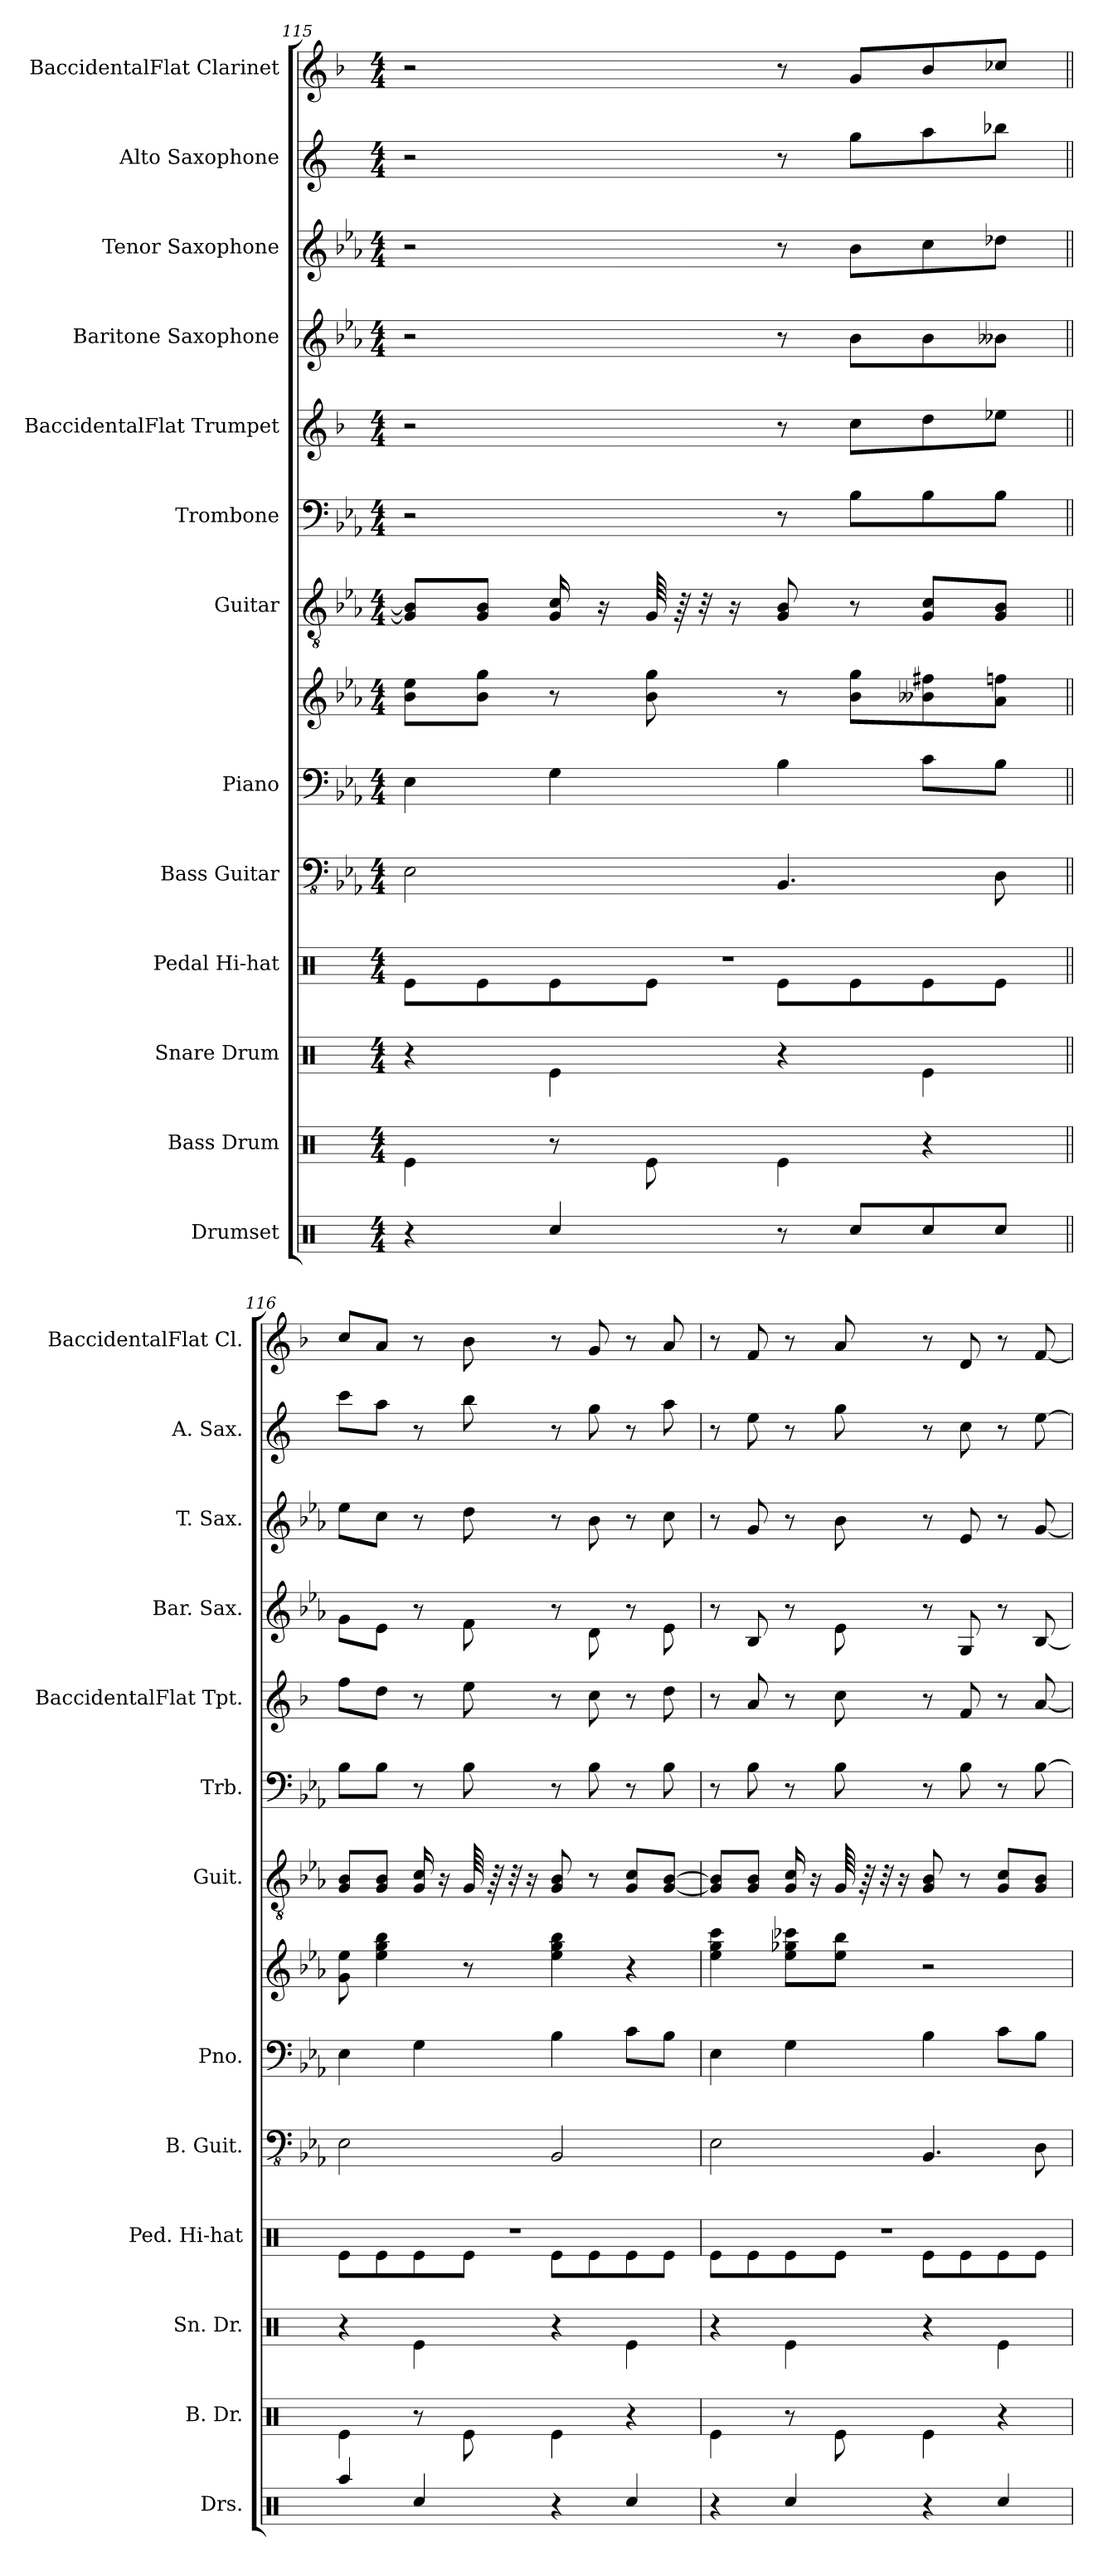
**kern	**kern	**kern	**kern	**kern	**kern	**kern	**kern	**kern	**kern	**kern	**kern	**kern	**kern
*part13	*part12	*part11	*part10	*part9	*part8	*part8	*part7	*part6	*part5	*part4	*part3	*part2	*part1
*staff14	*staff13	*staff12	*staff11	*staff10	*staff9	*staff8	*staff7	*staff6	*staff5	*staff4	*staff3	*staff2	*staff1
*I"Drumset	*I"Bass Drum	*I"Snare Drum	*I"Pedal Hi-hat	*I"Bass Guitar	*I"Piano	*	*I"Guitar	*I"Trombone	*I"BaccidentalFlat Trumpet	*I"Baritone Saxophone	*I"Tenor Saxophone	*I"Alto Saxophone	*I"BaccidentalFlat Clarinet
*I'Drs.	*I'B. Dr.	*I'Sn. Dr.	*I'Ped. Hi-hat	*I'B. Guit.	*I'Pno.	*	*I'Guit.	*I'Trb.	*I'BaccidentalFlat Tpt.	*I'Bar. Sax.	*I'T. Sax.	*I'A. Sax.	*I'BaccidentalFlat Cl.
!!LO:PB:g=z
*clefX	*clefX	*clefX	*clefX	*clefFv4	*clefF4	*clefG2	*clefGv2	*clefF4	*clefG2	*clefG2	*clefG2	*clefG2	*clefG2
*	*	*	*	*	*	*	*	*	*ITrd1c2	*ITrd12c21	*ITrd8c14	*ITrd5c9	*ITrd1c2
*k[]	*k[]	*k[]	*k[]	*k[b-e-a-]	*k[b-e-a-]	*k[b-e-a-]	*k[b-e-a-]	*k[b-e-a-]	*k[b-e-a-]	*k[b-e-a-]	*k[b-e-a-]	*k[b-e-a-]	*k[b-e-a-]
*M4/4	*M4/4	*M4/4	*M4/4	*M4/4	*M4/4	*M4/4	*M4/4	*M4/4	*M4/4	*M4/4	*M4/4	*M4/4	*M4/4
=115	=115	=115	=115	=115	=115	=115	=115	=115	=115	=115	=115	=115	=115
*	*	*	*^	*	*	*	*	*	*	*	*	*	*
4r	4Re\	4r	1r	8Re\L	2EE-\	4E-\	8b-\ 8ee-\L	8G/] 8B-/]L	2r	2r	2r	2r	2r	2r
.	.	.	.	8Re\	.	.	8b-\ 8gg\J	8G/ 8B-/J	.	.	.	.	.	.
4Rcc/	8r	4Re\	.	8Re\	.	4G\	8r	16G/ 16c/	.	.	.	.	.	.
.	.	.	.	.	.	.	.	16r	.	.	.	.	.	.
.	8Re\	.	.	8Re\J	.	.	8b-\ 8gg\	64G/	.	.	.	.	.	.
.	.	.	.	.	.	.	.	64r	.	.	.	.	.	.
.	.	.	.	.	.	.	.	32r	.	.	.	.	.	.
.	.	.	.	.	.	.	.	16r	.	.	.	.	.	.
8r	4Re\	4r	.	8Re\L	4.BBB-/	4B-\	8r	8G/ 8B-/	8r	8r	8r	8r	8r	8r
8Rcc/L	.	.	.	8Re\	.	.	8b-\ 8gg\L	8r	8B-\L	8b-\L	8B-\L	8B-\L	8b-\L	8f/L
8Rcc/	4r	4Re\	.	8Re\	.	8c\L	8b--X\ 8ff#X\	8G/ 8c/L	8B-\	8cc\	8B-\	8c\	8cc\	8a-/
8Rcc/J	.	.	.	8Re\J	8DD\	8B-\J	8a-\ 8ffn\J	8G/ 8B-/J	8B-\J	8dd-X\J	8B--X\J	8d-X\J	8dd-X\J	8b--X/J
=116||	=116||	=116||	=116||	=116||	=116||	=116||	=116||	=116||	=116||	=116||	=116||	=116||	=116||	=116||
4Raa/	4Re\	4r	1r	8Re\L	2EE-\	4E-\	8g\ 8ee-\	8G/ 8B-/L	8B-\L	8ee-\L	8G\L	8e-\L	8ee-\L	8b-/L
.	.	.	.	8Re\	.	.	4ee-\ 4gg\ 4bb-\	8G/ 8B-/J	8B-\J	8cc\J	8E-\J	8c\J	8cc\J	8g/J
4Rcc/	8r	4Re\	.	8Re\	.	4G\	.	16G/ 16c/	8r	8r	8r	8r	8r	8r
.	.	.	.	.	.	.	.	16r	.	.	.	.	.	.
.	8Re\	.	.	8Re\J	.	.	8r	64G/	8B-\	8dd\	8F\	8d\	8dd\	8a-\
.	.	.	.	.	.	.	.	64r	.	.	.	.	.	.
.	.	.	.	.	.	.	.	32r	.	.	.	.	.	.
.	.	.	.	.	.	.	.	16r	.	.	.	.	.	.
4r	4Re\	4r	.	8Re\L	2BBB-/	4B-\	4ee-\ 4gg\ 4bb-\	8G/ 8B-/	8r	8r	8r	8r	8r	8r
.	.	.	.	8Re\	.	.	.	8r	8B-\	8b-\	8D\	8B-\	8b-\	8f/
4Rcc/	4r	4Re\	.	8Re\	.	8c\L	4r	8G/ 8c/L	8r	8r	8r	8r	8r	8r
.	.	.	.	8Re\J	.	8B-\J	.	[8G/ [8B-/J	8B-\	8cc\	8E-\	8c\	8cc\	8g/
!!LO:PB:g=z
=117	=117	=117	=117	=117	=117	=117	=117	=117	=117	=117	=117	=117	=117	=117
4r	4Re\	4r	1r	8Re\L	2EE-\	4E-\	4ee-\ 4gg\ 4ccc\	8G/] 8B-/]L	8r	8r	8r	8r	8r	8r
.	.	.	.	8Re\	.	.	.	8G/ 8B-/J	8B-\	8g/	8BB-/	8G/	8g\	8e-/
4Rcc/	8r	4Re\	.	8Re\	.	4G\	8ee-\ 8gg-X\ 8ccc-X\L	16G/ 16c/	8r	8r	8r	8r	8r	8r
.	.	.	.	.	.	.	.	16r	.	.	.	.	.	.
.	8Re\	.	.	8Re\J	.	.	8ee-\ 8bb-\J	64G/	8B-\	8b-\	8E-\	8B-\	8b-\	8g/
.	.	.	.	.	.	.	.	64r	.	.	.	.	.	.
.	.	.	.	.	.	.	.	32r	.	.	.	.	.	.
.	.	.	.	.	.	.	.	16r	.	.	.	.	.	.
4r	4Re\	4r	.	8Re\L	4.BBB-/	4B-\	2r	8G/ 8B-/	8r	8r	8r	8r	8r	8r
.	.	.	.	8Re\	.	.	.	8r	8B-\	8e-/	8GG/	8E-/	8e-\	8c/
4Rcc/	4r	4Re\	.	8Re\	.	8c\L	.	8G/ 8c/L	8r	8r	8r	8r	8r	8r
.	.	.	.	8Re\J	8DD\	8B-\J	.	8G/ 8B-/J	[8B-\	[8g/	[8BB-/	[8G/	[8g\	[8e-/
*	*	*	*v	*v	*	*	*	*	*	*	*	*	*	*
=	=	=	=	=	=	=	=	=	=	=	=	=	=
*-	*-	*-	*-	*-	*-	*-	*-	*-	*-	*-	*-	*-	*-
